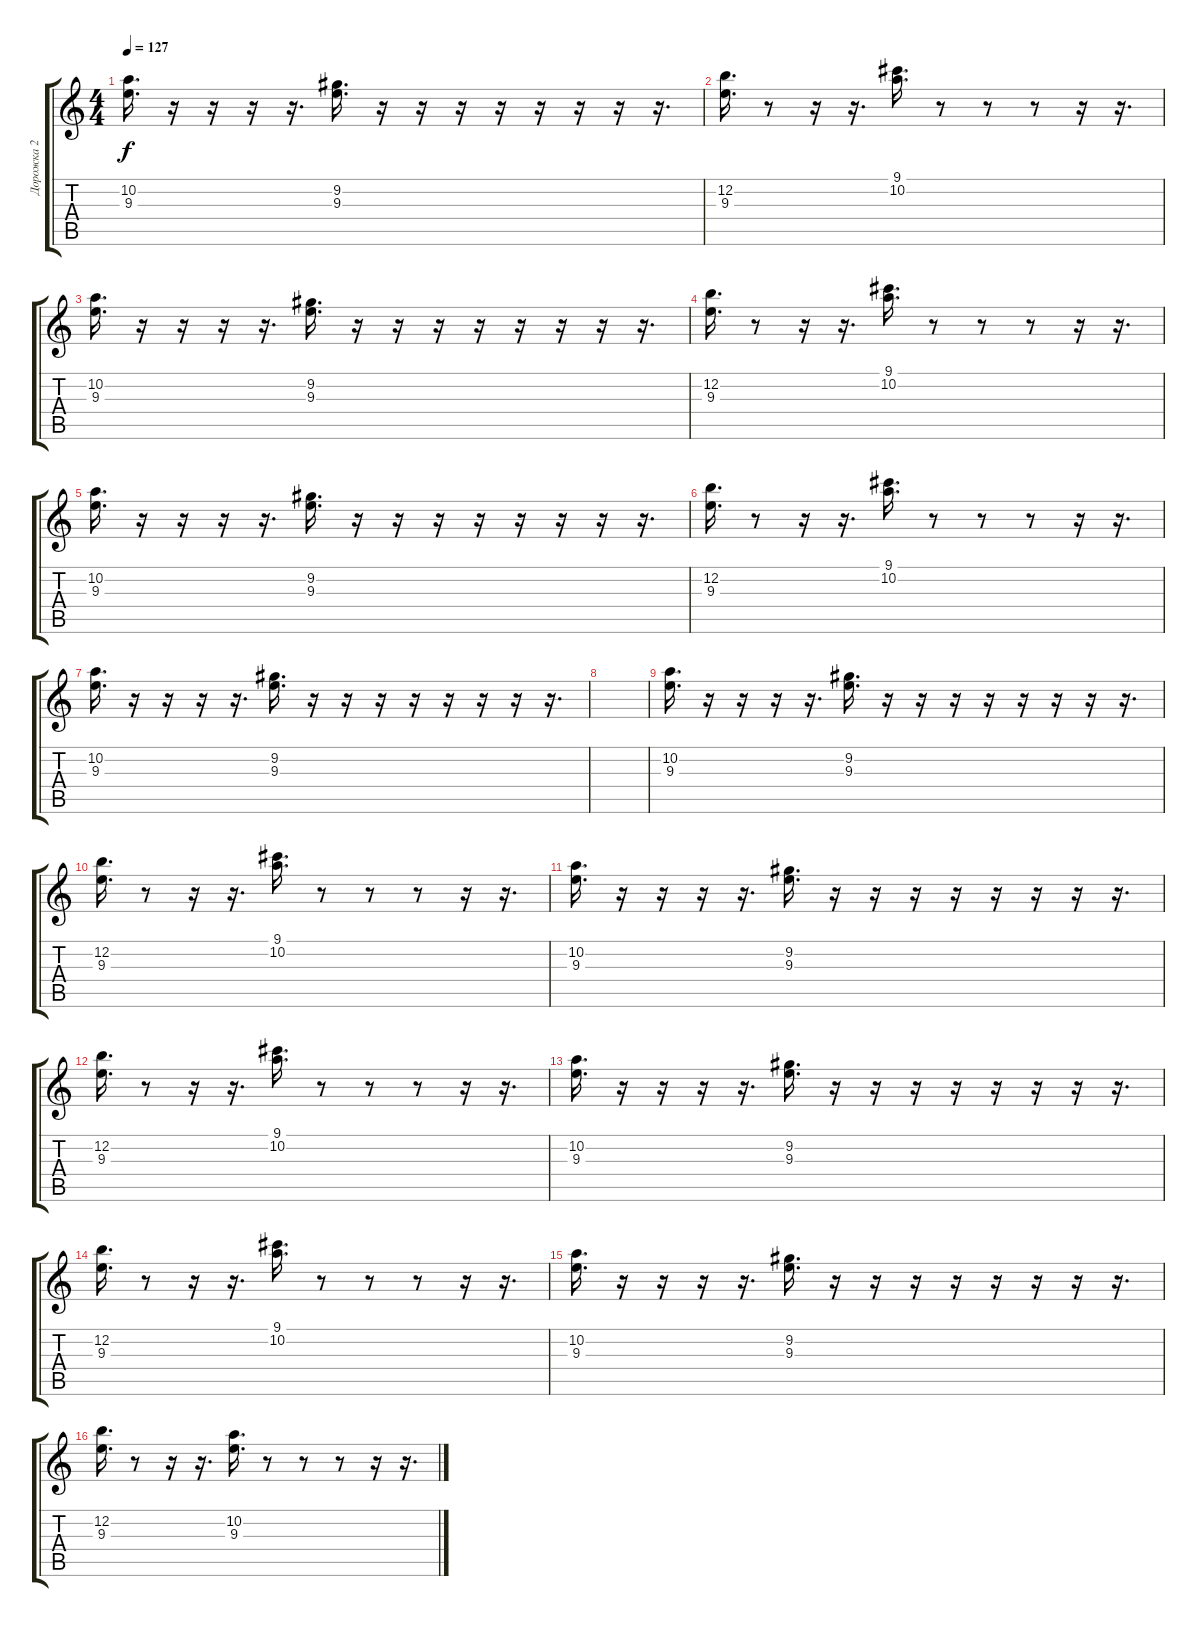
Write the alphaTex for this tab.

\track ("Дорожка 2" "Дорожка 2") {instrument overdrivenguitar}
\staff {score tabs}
\tuning (E4 B3 G3 D3 A2 E2) {hide}
\ts (4 4)
\tempo 127
\clef g2
\ks c
(10.2 9.3).16{d dy f} r.16 r.16 r.16 r.16{d} (9.2 9.3).16{d} r.16 r.16 r.16 r.16 r.16 r.16 r.16 r.16{d} |
(12.2 9.3).16{d} r.8 r.16 r.16{d} (9.1 10.2).16{d} r.8 r.8 r.8 r.16 r.16{d} |
(10.2 9.3).16{d} r.16 r.16 r.16 r.16{d} (9.2 9.3).16{d} r.16 r.16 r.16 r.16 r.16 r.16 r.16 r.16{d} |
(12.2 9.3).16{d} r.8 r.16 r.16{d} (9.1 10.2).16{d} r.8 r.8 r.8 r.16 r.16{d} |
(10.2 9.3).16{d} r.16 r.16 r.16 r.16{d} (9.2 9.3).16{d} r.16 r.16 r.16 r.16 r.16 r.16 r.16 r.16{d} |
(12.2 9.3).16{d} r.8 r.16 r.16{d} (9.1 10.2).16{d} r.8 r.8 r.8 r.16 r.16{d} |
(10.2 9.3).16{d} r.16 r.16 r.16 r.16{d} (9.2 9.3).16{d} r.16 r.16 r.16 r.16 r.16 r.16 r.16 r.16{d} |
|
(10.2 9.3).16{d} r.16 r.16 r.16 r.16{d} (9.2 9.3).16{d} r.16 r.16 r.16 r.16 r.16 r.16 r.16 r.16{d} |
(12.2 9.3).16{d} r.8 r.16 r.16{d} (9.1 10.2).16{d} r.8 r.8 r.8 r.16 r.16{d} |
(10.2 9.3).16{d} r.16 r.16 r.16 r.16{d} (9.2 9.3).16{d} r.16 r.16 r.16 r.16 r.16 r.16 r.16 r.16{d} |
(12.2 9.3).16{d} r.8 r.16 r.16{d} (9.1 10.2).16{d} r.8 r.8 r.8 r.16 r.16{d} |
(10.2 9.3).16{d} r.16 r.16 r.16 r.16{d} (9.2 9.3).16{d} r.16 r.16 r.16 r.16 r.16 r.16 r.16 r.16{d} |
(12.2 9.3).16{d} r.8 r.16 r.16{d} (9.1 10.2).16{d} r.8 r.8 r.8 r.16 r.16{d} |
(10.2 9.3).16{d} r.16 r.16 r.16 r.16{d} (9.2 9.3).16{d} r.16 r.16 r.16 r.16 r.16 r.16 r.16 r.16{d} |
(12.2 9.3).16{d} r.8 r.16 r.16{d} (10.2 9.3).16{d} r.8 r.8 r.8 r.16 r.16{d}
